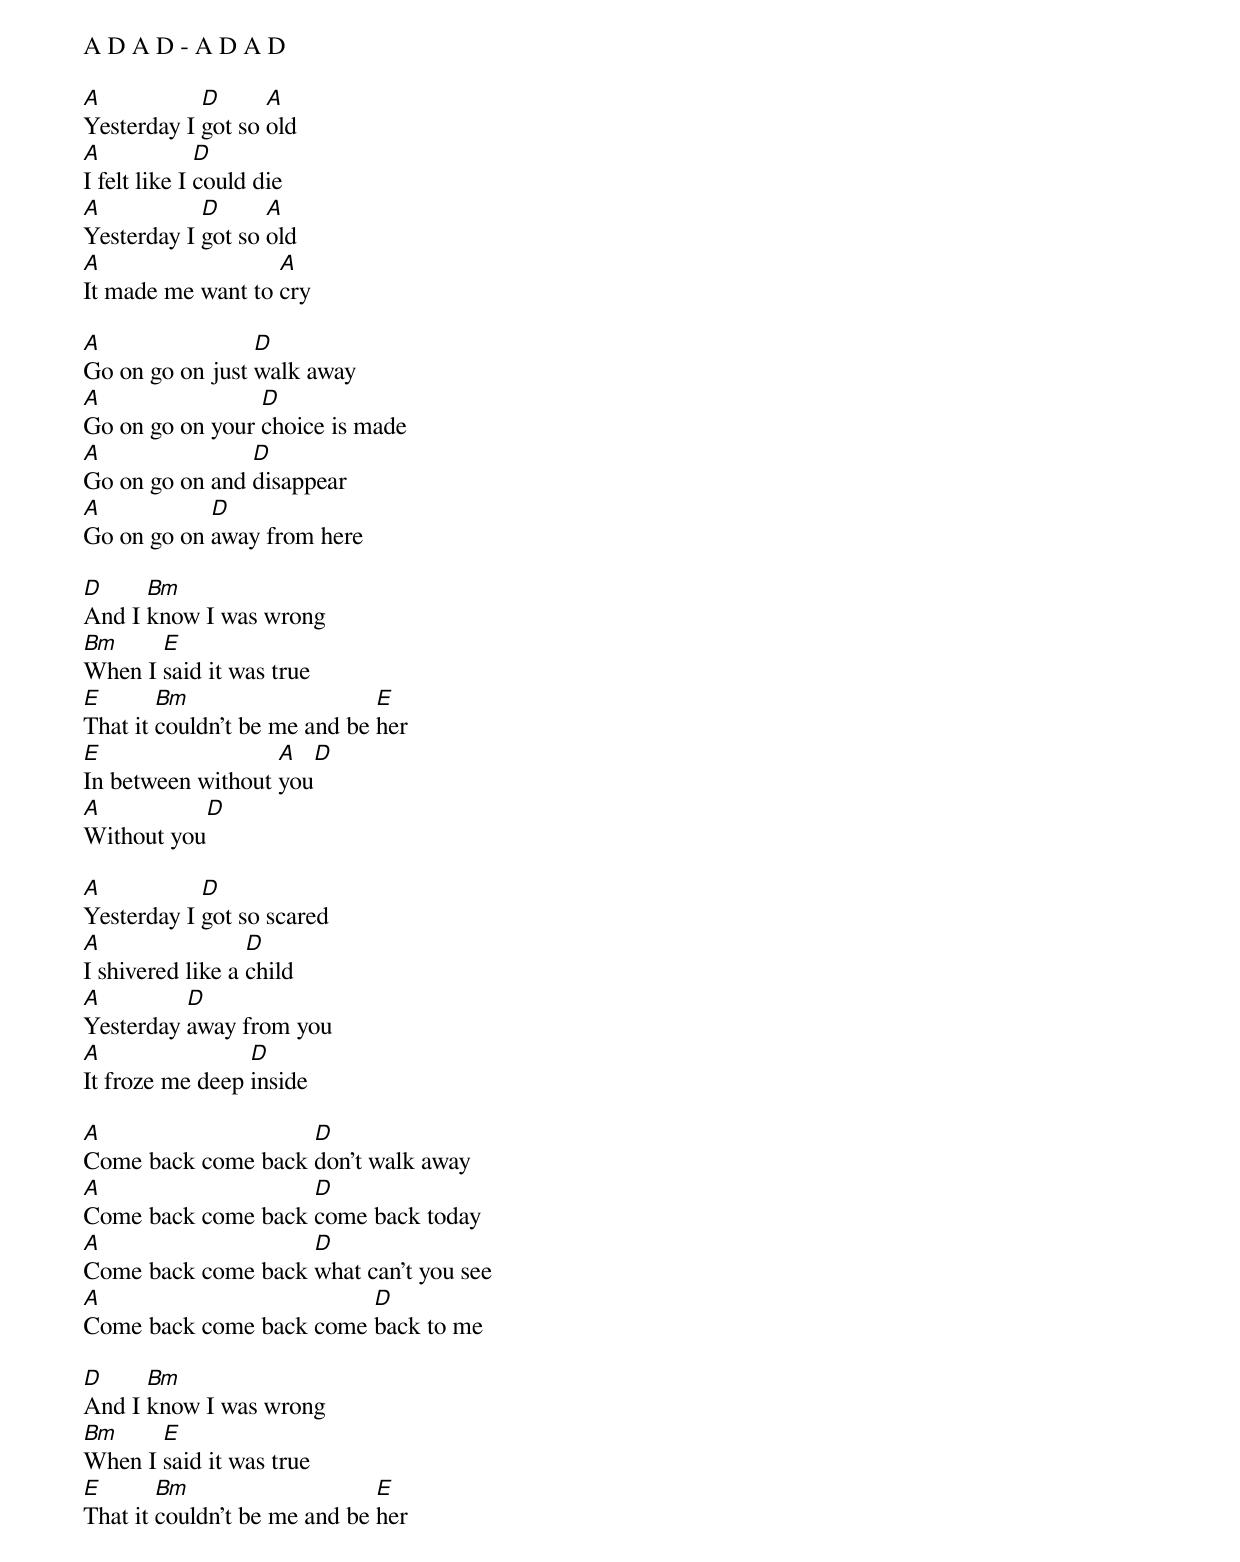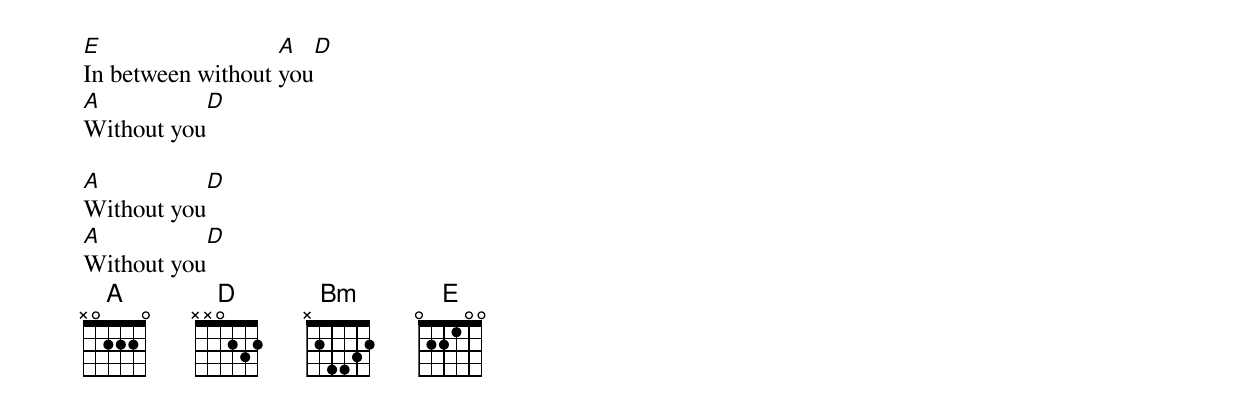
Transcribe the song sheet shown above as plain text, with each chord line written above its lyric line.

A D A D - A D A D

A           D      A
Yesterday I got so old
A             D
I felt like I could die
A           D      A
Yesterday I got so old
A                  A
It made me want to cry

A                D
Go on go on just walk away
A                D
Go on go on your choice is made
A               D
Go on go on and disappear
A           D
Go on go on away from here

D     Bm
And I know I was wrong
Bm     E
When I said it was true
E       Bm                    E
That it couldn't be me and be her
E                  A   D
In between without you
A          D
Without you

A           D
Yesterday I got so scared
A                 D
I shivered like a child
A         D
Yesterday away from you
A                D
It froze me deep inside

A                   D
Come back come back don't walk away
A                   D
Come back come back come back today
A                   D
Come back come back what can't you see
A                        D
Come back come back come back to me

D     Bm
And I know I was wrong
Bm     E
When I said it was true
E       Bm                    E
That it couldn't be me and be her
E                  A   D
In between without you
A          D
Without you

A          D
Without you
A          D
Without you
